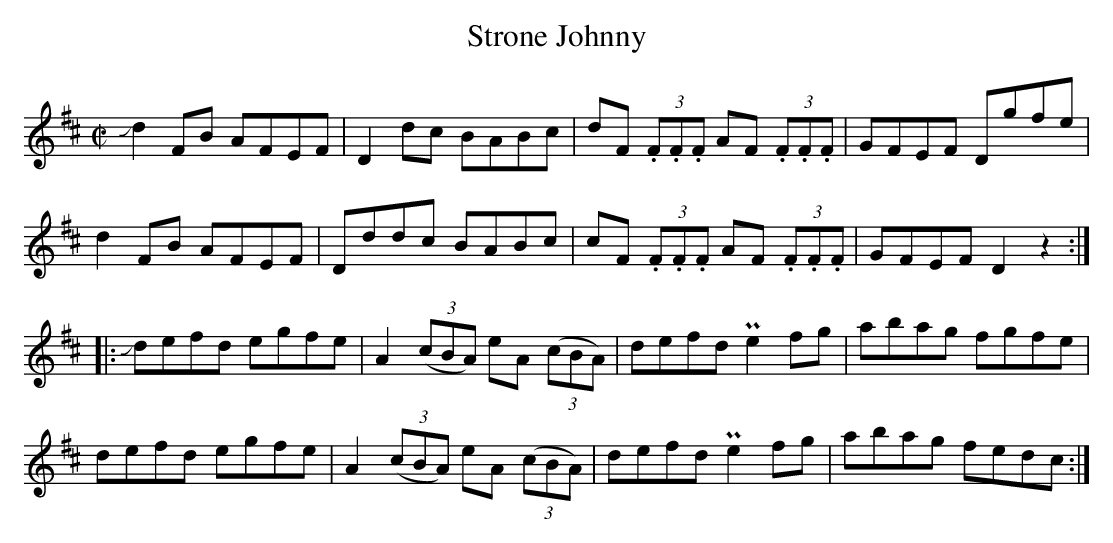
X:1
U: ~ = !turn!
T:Strone Johnny
M:C|
L:1/8
K:D
Jd2 FB AFEF | D2 dc BABc | dF (3.F.F.F AF (3.F.F.F | GFEF Dgfe |
d2 FB AFEF | Dddc BABc | cF (3.F.F.F AF (3.F.F.F | GFEF D2 z2 ::
Jdefd egfe | A2 ((3cBA) eA ((3cBA) | defd Pe2 fg | abag fgfe |
defd egfe | A2 ((3cBA) eA ((3cBA) | defd Pe2 fg | abag fedc :|]
